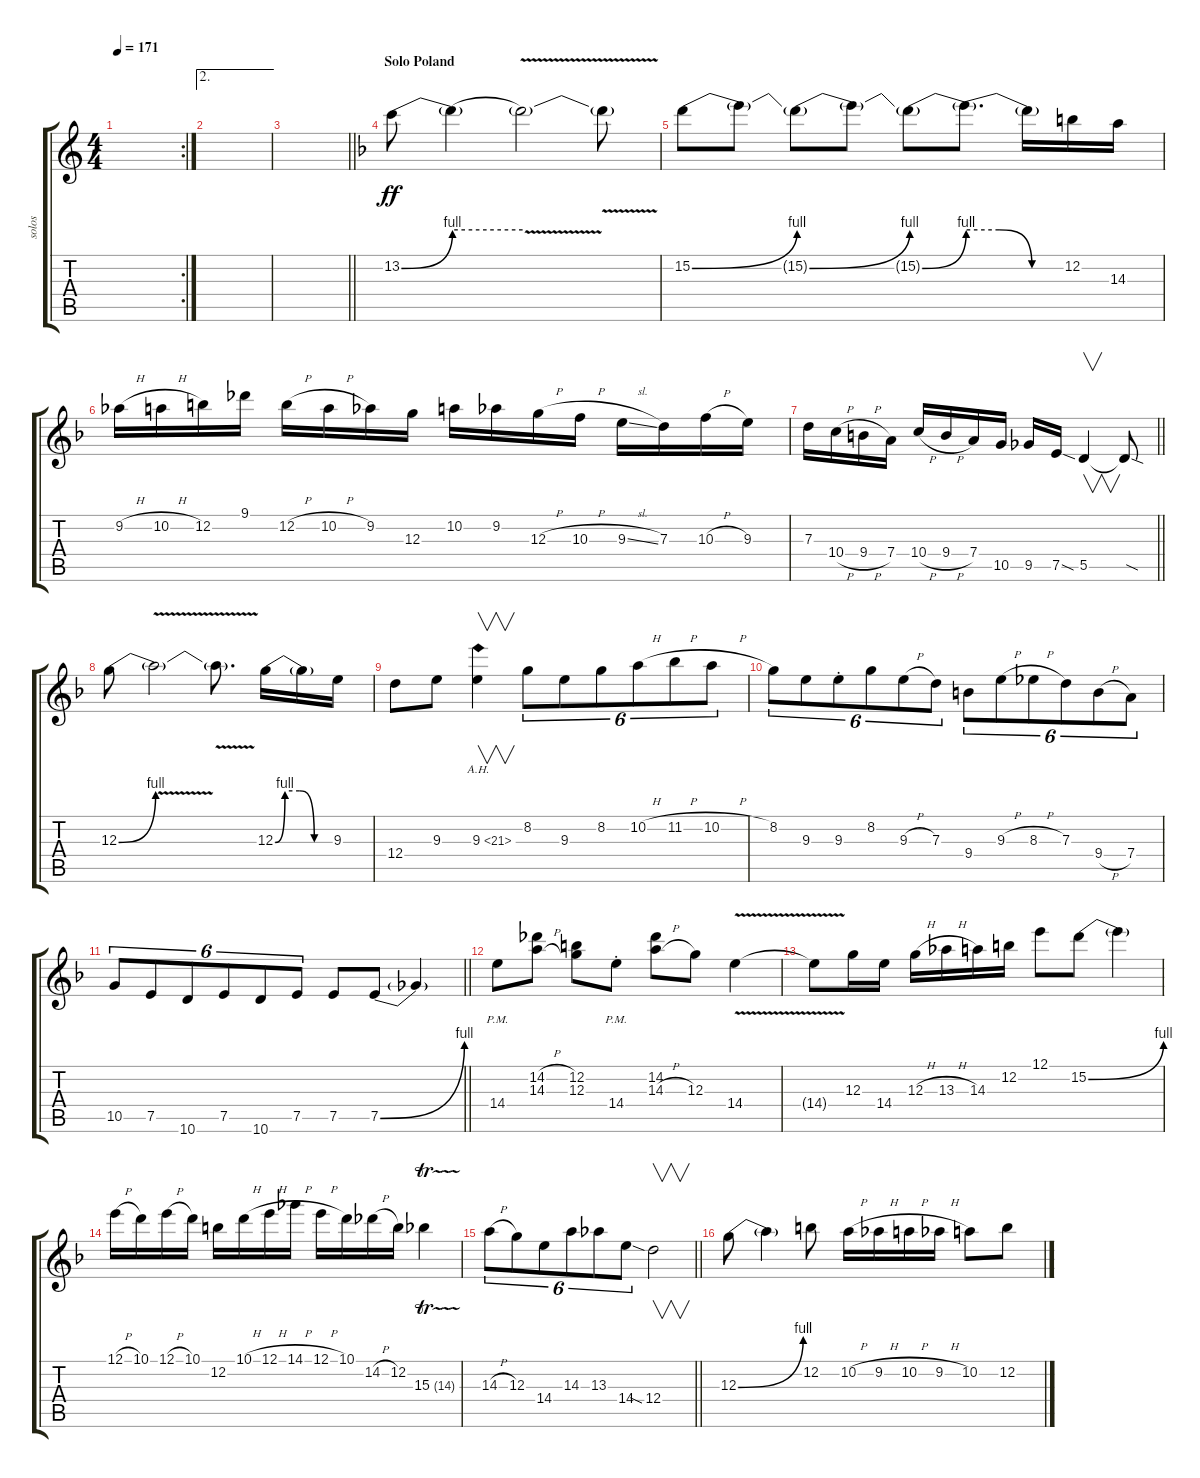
\track ("solos" "solos") {instrument distortionguitar}
\staff {score tabs}
\tuning (E4 B3 G3 D3 A2 E2) {hide}
\rc 2
\ts (4 4)
\tempo 171
\clef g2
\ks c
|
\ae 2
|
\barLineRight lightlight
|
\section ("" "Solo Poland")
\ks f
13.2{be (bend 0 0 60 4)}.8{dy ff} 13.2{be (hold 0 4 60 4) t}.4 13.2{v t}.2 13.2{v t}.8 |
15.2{be (bend 0 0 60 4)}.8 15.2{t}.8 15.2{be (bend 0 0 60 4) t}.8 15.2{t}.8 15.2{be (bend 0 0 60 4) t}.8 15.2{be (custom 0 4 20 4 40 0 60 0) t}.8{d} 15.2{t}.16 12.2.16 14.3.16 |
9.2{h}.16 10.2{h}.16 12.2.16 9.1.16 12.2{h}.16 10.2{h}.16 9.2.16 12.3.16 10.2.16 9.2.16 12.3{h}.16 10.3{h}.16 9.3{sl}.16 7.3.16 10.3{h}.16 9.3.16 |
\barLineRight lightlight
7.3.16 10.4{h}.16 9.4{h}.16 7.4.16 10.4{h}.16 9.4{h}.16 7.4.16 10.5.16 9.5.16 7.5{sod}.16 5.5.4{v} 5.5{sod t}.8 |
12.3{be (bend 0 0 60 4)}.8 12.3{v t}.2 12.3{v t}.8{d} 12.3{be (custom 0 0 10 4 25 4 40 0 60 0)}.16 12.3{t}.16 9.3.16 |
12.4.8 9.3.8 9.3{ah 12}.4{v} 8.2.8{tu (6 4)} 9.3.8{tu (6 4)} 8.2.8{tu (6 4)} 10.2{h}.8{tu (6 4)} 11.2{h}.8{tu (6 4)} 10.2{h}.8{tu (6 4)} |
8.2.8{tu (6 4)} 9.3.8{tu (6 4)} 9.3{st}.8{tu (6 4)} 8.2.8{tu (6 4)} 9.3{h}.8{tu (6 4)} 7.3.8{tu (6 4)} 9.4.8{tu (6 4)} 9.3{h}.8{tu (6 4)} 8.3{h}.8{tu (6 4)} 7.3.8{tu (6 4)} 9.4{h}.8{tu (6 4)} 7.4.8{tu (6 4)} |
\barLineRight lightlight
10.5.8{tu (6 4)} 7.5.8{tu (6 4)} 10.6.8{tu (6 4)} 7.5.8{tu (6 4)} 10.6.8{tu (6 4)} 7.5.8{tu (6 4)} 7.5.8 7.5{be (bend 0 0 60 4)}.8 7.5{t}.4 |
14.4{pm}.8 (14.2{h} 14.3{h}).8 (12.2 12.3).8 14.4{pm st}.8 (14.2 14.3{h}).8 12.3.8 14.4{v}.4 |
14.4{v t}.8 12.3.16 14.4.16 12.3{h}.16 13.3{h}.16 14.3.16 12.2.16 12.1.8 15.2{be (bend 0 0 60 4)}.8 15.2{t}.4 |
12.1{h}.16 10.1.16 12.1{h}.16 10.1.16 12.2.16 10.1{h}.16 12.1{h}.16 14.1{h}.16 12.1{h}.16 10.1.16 14.2{h}.16 12.2.16 15.3{tr (14 32)}.4 |
\barLineRight lightlight
14.3{h}.8{tu (6 4)} 12.3.8{tu (6 4)} 14.4.8{tu (6 4)} 14.3.8{tu (6 4)} 13.3.8{tu (6 4)} 14.4.8{tu (6 4)} 12.4{sia}.2{v} |
12.3{be (bend 0 0 60 4)}.8 12.3{t}.4 12.2.8 10.2{h}.16 9.2{h}.16 10.2{h}.16 9.2{h}.16 10.2.8 12.2.8
